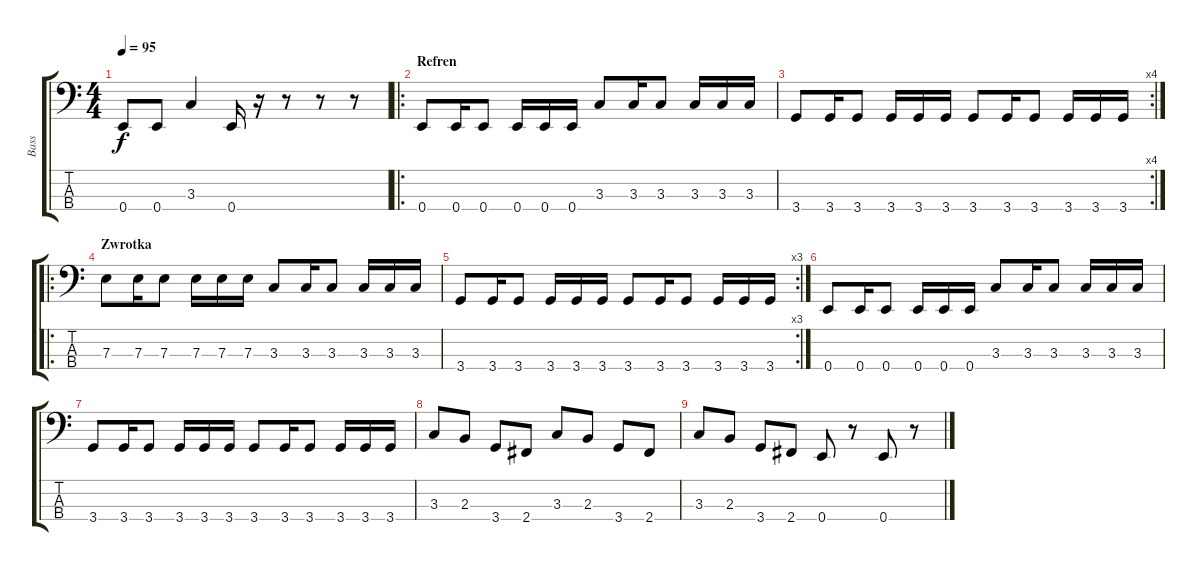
\track ("Bass" "Bass") {instrument electricbassfinger}
\staff {score tabs}
\tuning (G2 D2 A1 E1) {hide}
\ts (4 4)
\tempo 95
\clef f4
\ks c
0.4.8{dy f} 0.4.8 3.3.4 0.4.16 r.16 r.8 r.8 r.8 |
\ro
\section ("" "Refren")
0.4.8 0.4.16 0.4.8 0.4.16 0.4.16 0.4.16 3.3.8 3.3.16 3.3.8 3.3.16 3.3.16 3.3.16 |
\rc 4
3.4.8 3.4.16 3.4.8 3.4.16 3.4.16 3.4.16 3.4.8 3.4.16 3.4.8 3.4.16 3.4.16 3.4.16 |
\ro
\section ("" "Zwrotka")
7.3.8 7.3.16 7.3.8 7.3.16 7.3.16 7.3.16 3.3.8 3.3.16 3.3.8 3.3.16 3.3.16 3.3.16 |
\rc 3
3.4.8 3.4.16 3.4.8 3.4.16 3.4.16 3.4.16 3.4.8 3.4.16 3.4.8 3.4.16 3.4.16 3.4.16 |
0.4.8 0.4.16 0.4.8 0.4.16 0.4.16 0.4.16 3.3.8 3.3.16 3.3.8 3.3.16 3.3.16 3.3.16 |
3.4.8 3.4.16 3.4.8 3.4.16 3.4.16 3.4.16 3.4.8 3.4.16 3.4.8 3.4.16 3.4.16 3.4.16 |
3.3.8 2.3.8 3.4.8 2.4.8 3.3.8 2.3.8 3.4.8 2.4.8 |
3.3.8 2.3.8 3.4.8 2.4.8 0.4.8 r.8 0.4.8 r.8
